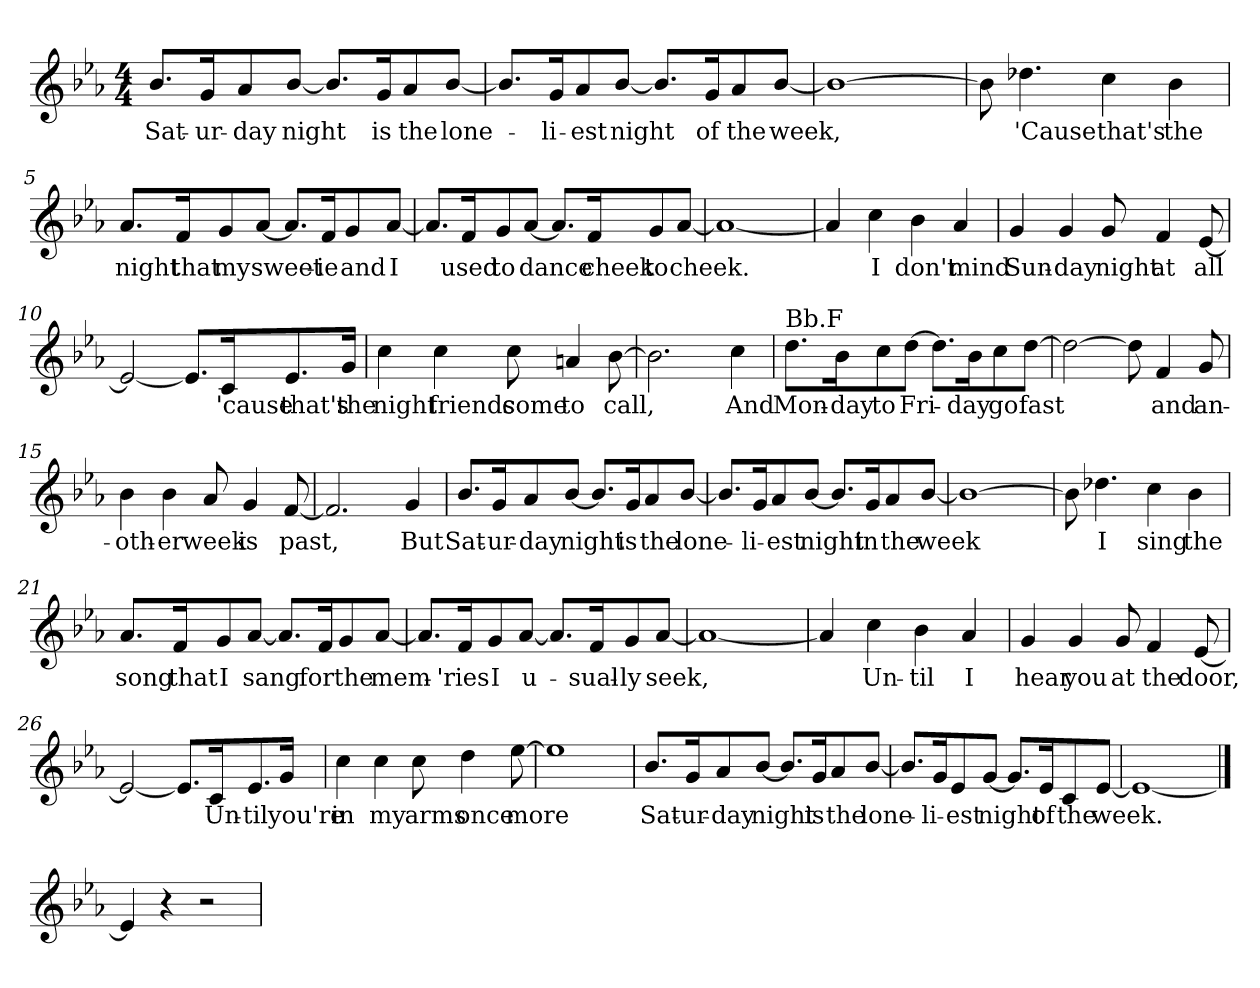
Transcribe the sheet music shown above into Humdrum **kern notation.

**kern	**text
*part1	*part1
*staff1	*staff1
*clefG2	*
*k[b-e-a-]	*
*E-:	*
*M4/4	*
=1	=1
8.b-/L	Sat-
16g/	-ur-
8a-/	-day
[8b-/J	night
8.b-/L]	.
16g/	is
8a-/	the
[8b-/J	lone-
=2	=2
8.b-/L]	.
16g/	-li-
8a-/	-est
[8b-/J	night
8.b-/L]	.
16g/	of
8a-/	the
[8b-/J	week,
=3	=3
1b-_	.
!!LO:LB:g=z
=4	=4
8b-\]	.
4.dd-X\	'Cause
4cc\	that's
4b-\	the
=5	=5
8.a-/L	night
16f/	that
8g/	my
[8a-/J	sweet-
8.a-/L]	.
16f/	-ie
8g/	and
[8a-/J	I
=6	=6
8.a-/L]	.
16f/	used
8g/	to
[8a-/J	dance
8.a-/L]	.
16f/	cheek
8g/	to
[8a-/J	cheek.
!!LO:LB:g=z
=7	=7
1a-_	.
=8	=8
4a-/]	.
4cc\	I
4b-\	don't
4a-/	mind
=9	=9
4g/	Sun-
4g/	-day
8g/	night
4f/	at
[8e-/	all
=10	=10
2e-/_	.
8.e-/L]	.
16c/	'cause
8.e-/	that's
16g/J	the
!!LO:LB:g=z
=11	=11
4cc\	night
4cc\	friends
8cc\	come
4an/	to
[8b-\	call,
=12	=12
2.b-\]	.
4cc\	And
=13	=13
!LO:TX:a:t=Bb.F	!
8.dd\L	Mon-
16b-\	-day
8cc\	to
[8dd\J	Fri-
8.dd\L]	.
16b-\	-day
8cc\	go
[8dd\J	fast
=14	=14
2dd\_	.
8dd\]	.
4f/	and
8g/	an-
!!LO:LB:g=z
=15	=15
4b-\	-oth-
4b-\	-er
8a-/	week
4g/	is
[8f/	past,
=16	=16
2.f/]	.
4g/	But
=17	=17
8.b-/L	Sat-
16g/	-ur-
8a-/	-day
[8b-/J	night
8.b-/L]	.
16g/	is
8a-/	the
[8b-/J	lone-
=18	=18
8.b-/L]	.
16g/	-li-
8a-/	-est
[8b-/J	night
8.b-/L]	.
16g/	in
8a-/	the
[8b-/J	week
!!LO:LB:g=z
=19	=19
1b-_	.
=20	=20
8b-\]	.
4.dd-X\	I
4cc\	sing
4b-\	the
=21	=21
8.a-/L	song
16f/	that
8g/	I
[8a-/J	sang
8.a-/L]	.
16f/	for
8g/	the
[8a-/J	mem-
=22	=22
8.a-/L]	.
16f/	-'ries
8g/	I
[8a-/J	u-
8.a-/L]	.
16f/	-sual-
8g/	-ly
[8a-/J	seek,
!!LO:LB:g=z
=23	=23
1a-_	.
=24	=24
4a-/]	.
4cc\	Un-
4b-\	-til
4a-/	I
=25	=25
4g/	hear
4g/	you
8g/	at
4f/	the
[8e-/	door,
=26	=26
2e-/_	.
8.e-/L]	.
16c/	Un-
8.e-/	-til
16g/J	you're
=27	=27
4cc\	in
4cc\	my
8cc\	arms
4dd\	once
[8ee-\	more
=28	=28
1ee-]	.
!!LO:LB:g=z
=29	=29
8.b-/L	Sat-
16g/	-ur-
8a-/	-day
[8b-/J	night
8.b-/L]	.
16g/	is
8a-/	the
[8b-/J	lone-
=30	=30
8.b-/L]	.
16g/	-li-
8e-/	-est
[8g/J	night
8.g/L]	.
16e-/	of
8c/	the
[8e-/J	week.
=31	=31
1e-_	.
==32	==32
4e-/]	.
4r	.
2r	.
=	=
*-	*-
